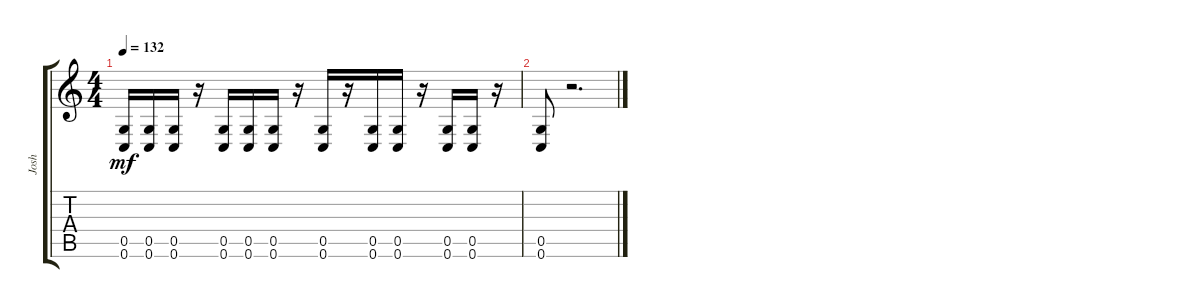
\track ("Josh" "Josh") {instrument distortionguitar}
\staff {score tabs}
\tuning (D4 A3 F3 C3 G2 C2) {hide}
\ts (4 4)
\tempo 132
\clef g2
\ks c
(0.5 0.6).16{dy mf} (0.5 0.6).16 (0.5 0.6).16 r.16 (0.5 0.6).16 (0.5 0.6).16 (0.5 0.6).16 r.16 (0.5 0.6).16 r.16 (0.5 0.6).16 (0.5 0.6).16 r.16 (0.5 0.6).16 (0.5 0.6).16 r.16 |
(0.5 0.6).8 r.2{d}
